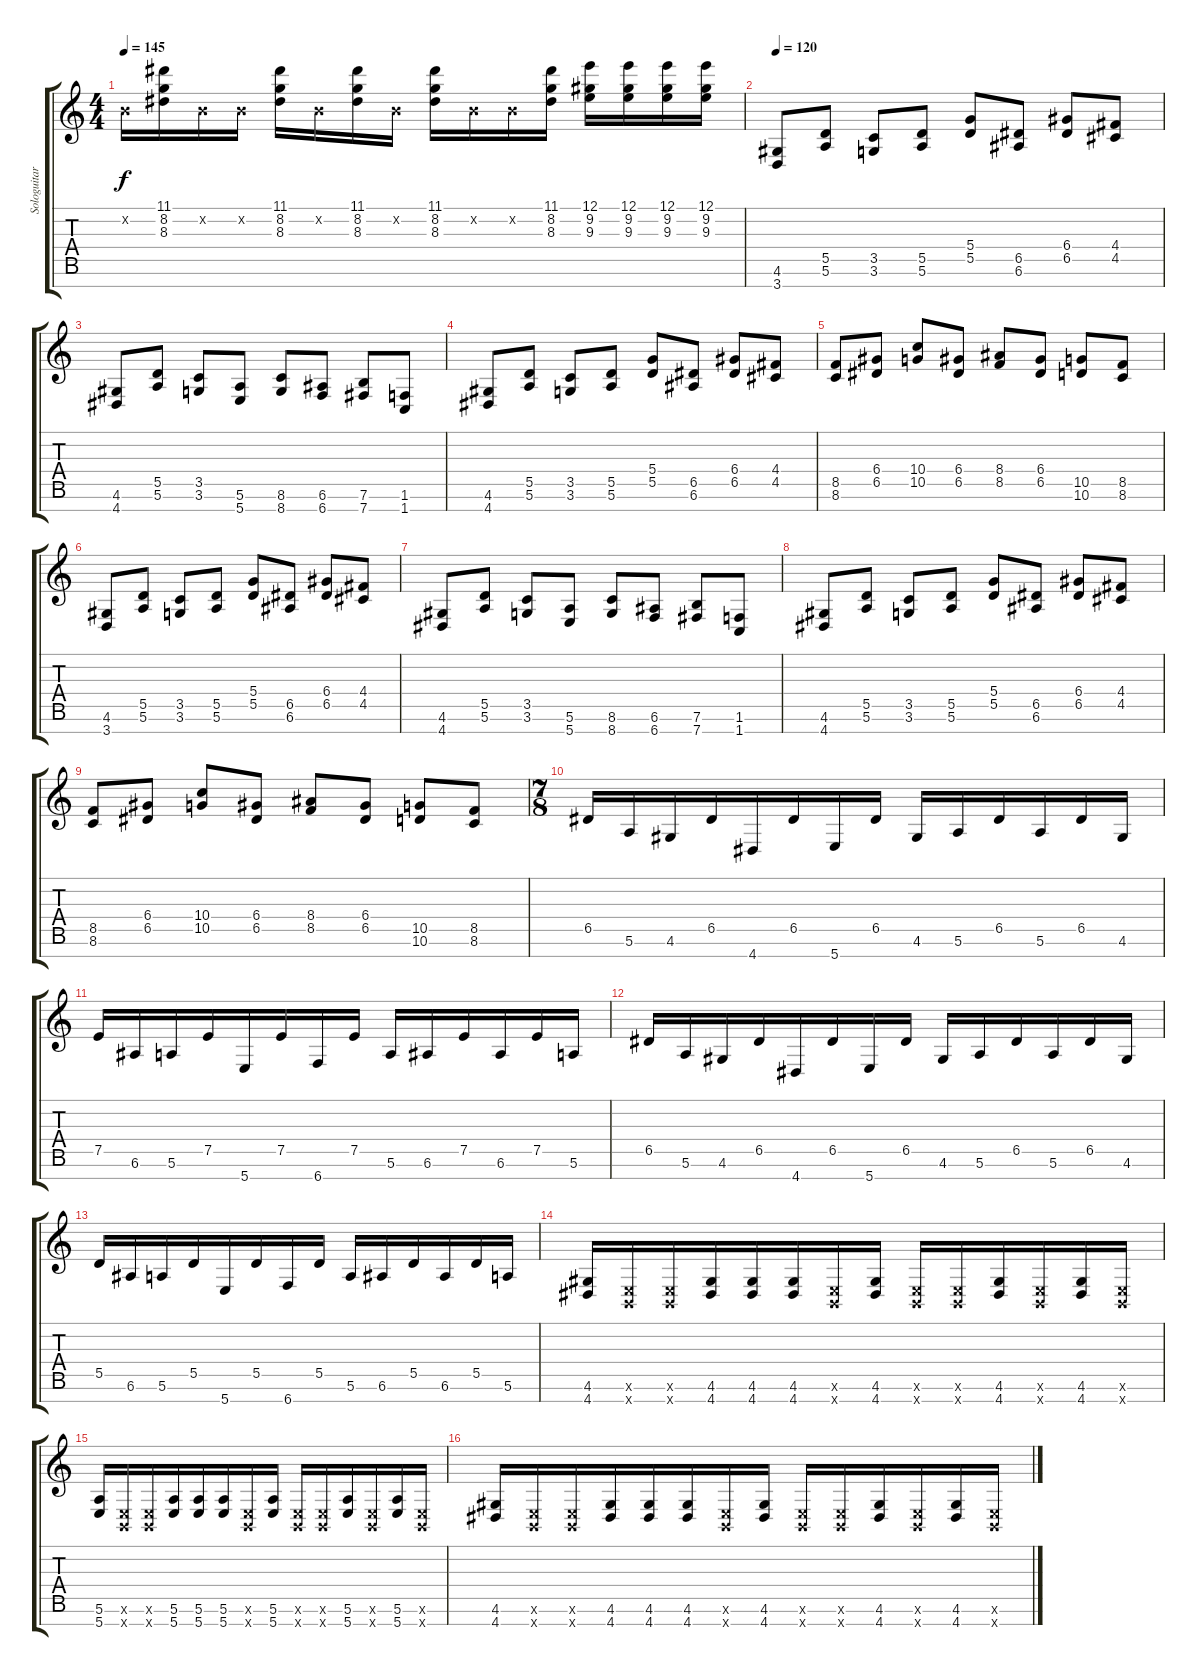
\track ("Sologuitar" "Sologuitar") {instrument distortionguitar}
\staff {score tabs}
\tuning (E4 B3 G3 D3 A2 E2 B1) {hide}
\ts (4 4)
\tempo 145
\clef g2
\ks c
0.2{x}.16{dy f} (11.1 8.2 8.3).16 0.2{x}.16 0.2{x}.16 (11.1 8.2 8.3).16 0.2{x}.16 (11.1 8.2 8.3).16 0.2{x}.16 (11.1 8.2 8.3).16 0.2{x}.16 0.2{x}.16 (11.1 8.2 8.3).16 (12.1 9.2 9.3).16 (12.1 9.2 9.3).16 (12.1 9.2 9.3).16 (12.1 9.2 9.3).16 |
\tempo 120
(4.6 3.7).8 (5.5 5.6).8 (3.5 3.6).8 (5.5 5.6).8 (5.4 5.5).8 (6.5 6.6).8 (6.4 6.5).8 (4.4 4.5).8 |
(4.6 4.7).8 (5.5 5.6).8 (3.5 3.6).8 (5.6 5.7).8 (8.6 8.7).8 (6.6 6.7).8 (7.6 7.7).8 (1.6 1.7).8 |
(4.6 4.7).8 (5.5 5.6).8 (3.5 3.6).8 (5.5 5.6).8 (5.4 5.5).8 (6.5 6.6).8 (6.4 6.5).8 (4.4 4.5).8 |
(8.5 8.6).8 (6.4 6.5).8 (10.4 10.5).8 (6.4 6.5).8 (8.4 8.5).8 (6.4 6.5).8 (10.5 10.6).8 (8.5 8.6).8 |
(4.6 3.7).8 (5.5 5.6).8 (3.5 3.6).8 (5.5 5.6).8 (5.4 5.5).8 (6.5 6.6).8 (6.4 6.5).8 (4.4 4.5).8 |
(4.6 4.7).8 (5.5 5.6).8 (3.5 3.6).8 (5.6 5.7).8 (8.6 8.7).8 (6.6 6.7).8 (7.6 7.7).8 (1.6 1.7).8 |
(4.6 4.7).8 (5.5 5.6).8 (3.5 3.6).8 (5.5 5.6).8 (5.4 5.5).8 (6.5 6.6).8 (6.4 6.5).8 (4.4 4.5).8 |
(8.5 8.6).8 (6.4 6.5).8 (10.4 10.5).8 (6.4 6.5).8 (8.4 8.5).8 (6.4 6.5).8 (10.5 10.6).8 (8.5 8.6).8 |
\ts (7 8)
6.5.16 5.6.16 4.6.16 6.5.16 4.7.16 6.5.16 5.7.16 6.5.16 4.6.16 5.6.16 6.5.16 5.6.16 6.5.16 4.6.16 |
7.5.16 6.6.16 5.6.16 7.5.16 5.7.16 7.5.16 6.7.16 7.5.16 5.6.16 6.6.16 7.5.16 6.6.16 7.5.16 5.6.16 |
6.5.16 5.6.16 4.6.16 6.5.16 4.7.16 6.5.16 5.7.16 6.5.16 4.6.16 5.6.16 6.5.16 5.6.16 6.5.16 4.6.16 |
5.5.16 6.6.16 5.6.16 5.5.16 5.7.16 5.5.16 6.7.16 5.5.16 5.6.16 6.6.16 5.5.16 6.6.16 5.5.16 5.6.16 |
(4.6 4.7).16 (0.6{x} 0.7{x}).16 (0.6{x} 0.7{x}).16 (4.6 4.7).16 (4.6 4.7).16 (4.6 4.7).16 (0.6{x} 0.7{x}).16 (4.6 4.7).16 (0.6{x} 0.7{x}).16 (0.6{x} 0.7{x}).16 (4.6 4.7).16 (0.6{x} 0.7{x}).16 (4.6 4.7).16 (0.6{x} 0.7{x}).16 |
(5.6 5.7).16 (0.6{x} 0.7{x}).16 (0.6{x} 0.7{x}).16 (5.6 5.7).16 (5.6 5.7).16 (5.6 5.7).16 (0.6{x} 0.7{x}).16 (5.6 5.7).16 (0.6{x} 0.7{x}).16 (0.6{x} 0.7{x}).16 (5.6 5.7).16 (0.6{x} 0.7{x}).16 (5.6 5.7).16 (0.6{x} 0.7{x}).16 |
(4.6 4.7).16 (0.6{x} 0.7{x}).16 (0.6{x} 0.7{x}).16 (4.6 4.7).16 (4.6 4.7).16 (4.6 4.7).16 (0.6{x} 0.7{x}).16 (4.6 4.7).16 (0.6{x} 0.7{x}).16 (0.6{x} 0.7{x}).16 (4.6 4.7).16 (0.6{x} 0.7{x}).16 (4.6 4.7).16 (0.6{x} 0.7{x}).16
